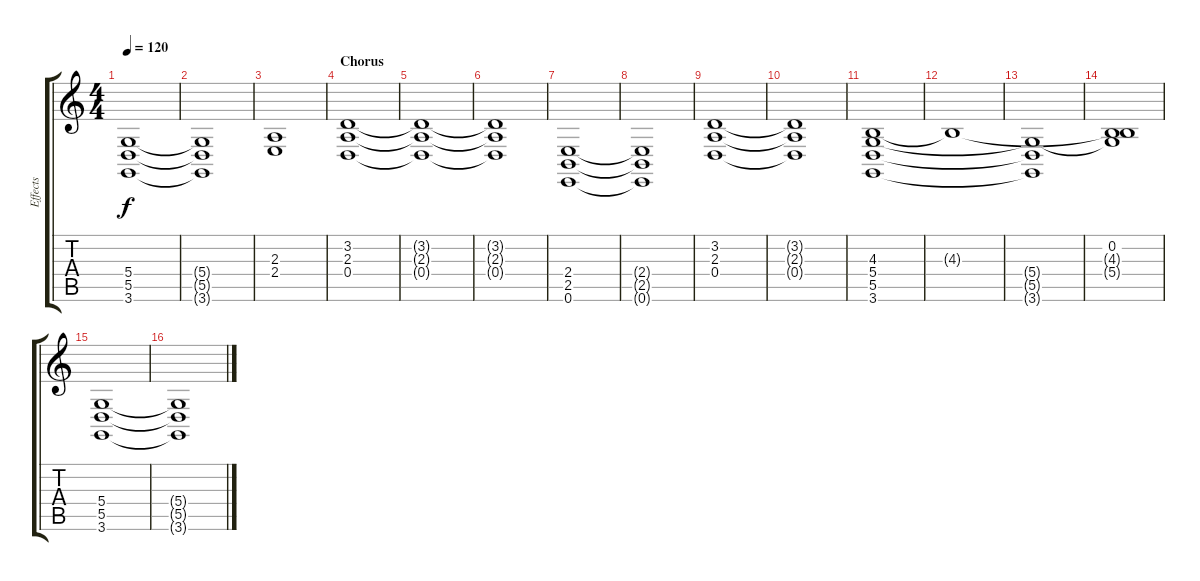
\track ("Effects" "Effects") {instrument seashore}
\staff {score tabs}
\tuning (E4 B3 G3 D3 A2 E2) {hide}
\ts (4 4)
\tempo 120
\clef g2
\ks c
(5.4 5.5 3.6).1{dy f} |
(5.4{t} 5.5{t} 3.6{t}).1 |
(2.3 2.4).1 |
\section ("" "Chorus")
(3.2 2.3 0.4).1 |
(3.2{t} 2.3{t} 0.4{t}).1 |
(3.2{t} 2.3{t} 0.4{t}).1 |
(2.4 2.5 0.6).1 |
(2.4{t} 2.5{t} 0.6{t}).1 |
(3.2 2.3 0.4).1 |
(3.2{t} 2.3{t} 0.4{t}).1 |
(4.3 5.4 5.5 3.6).1 |
4.3{t}.1 |
(5.4{t} 5.5{t} 3.6{t}).1 |
(0.2 4.3{t} 5.4{t}).1 |
(5.4 5.5 3.6).1 |
(5.4{t} 5.5{t} 3.6{t}).1
